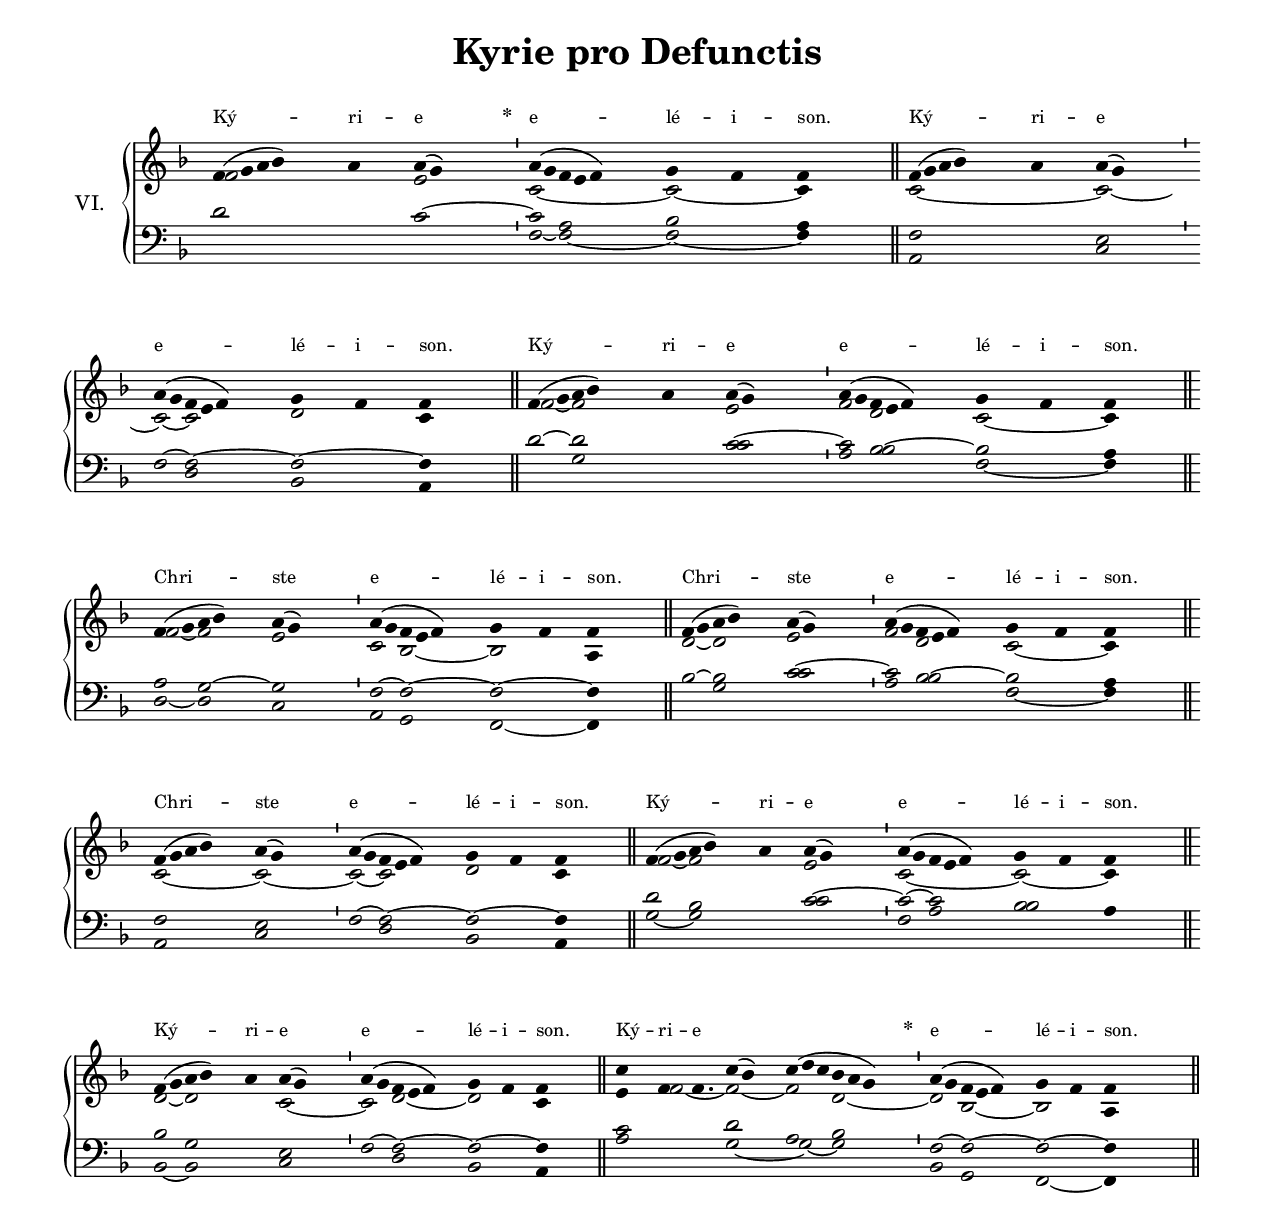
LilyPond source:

\version "2.18"
\include "gregorian.ly"
\include "noh2.ily"

%Page reference: page v.164
%(volume.page)

global = {
 \key f \major
 \cadenzaOn 
 \override Glissando #'thickness = #2.0
}

\header {
  title = \markup \center-column {"Kyrie pro Defunctis" \vspace #1 }
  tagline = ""
  composer = ""
}

\paper {
 #(include-special-characters)
  oddHeaderMarkup = \markup \fill-line {
    \line {}
    \center-column {
      \on-the-fly #first-page     " "
      \on-the-fly #not-first-page ""
    }
    \line { \on-the-fly #print-page-number-check-first \fromproperty #'page:page-number-string }
  }
  evenHeaderMarkup = \markup \fill-line {
    \line { \on-the-fly #print-page-number-check-first \fromproperty #'page:page-number-string }
    \center-column { "" }
    \line {}
  }
}

chantText = \lyricmode {
Ký -- ri -- e 
\set stanza = " * " e -- lé -- i -- son. 
Ký -- ri -- e e -- lé -- i -- son. 
Ký -- ri -- e e -- lé -- i -- son. 
Chri -- ste e -- lé -- i -- son. 
Chri -- ste e -- lé -- i -- son. 
Chri -- ste e -- lé -- i -- son. 
Ký -- ri -- e e -- lé -- i -- son. 
Ký -- ri -- e e -- lé -- i -- son. 
Ký -- ri -- e _ _ 
\set stanza = " * " e -- lé -- i -- son.
}

chantMusic = \relative f' {
\tieDown   
f4( g a bes) a a( g) \divisioMinima
a( g f e f) g f f \finalis
f4( g a bes) a a( g) \divisioMinima \forceBreak
a( g f e f) g f f \finalis
f4( g a bes) a a( g) \divisioMinima
a( g f e f) g f f \finalis \forceBreak
f( g a bes) a( g) \divisioMinima
a( g f e f) g f f \finalis
f( g a bes) a( g) \divisioMinima
a( g f e f) g f f \finalis \forceBreak
f( g a bes) a( g) \divisioMinima
a( g f e f) g f f \finalis
f( g a bes) a a( g) \divisioMinima
a( g f e f) g f f \finalis \forceBreak
f( g a bes) a a( g) \divisioMinima
a( g f e f) g f f \finalis
c' f, f4. c'4( bes) c( d c bes a g) \divisioMinima
a( g f e f) g f f \finalis
}

altoMusic = \relative f' {
  f2*5/2 e2 c2*5/2~ c2~ c4
  c2*5/2~ c2~ c~ c2*3/2 d2 c4
  f2~ f2*3/2 e2
  f2 d2*3/2 c2~ c4
  f2~ f e
  c2 bes2*3/2~ bes2 a4
  d2~ d e
  f d2*3/2 c2~ c4
  c2*2~ c2~ c~ c2*3/2 d2 c4
  f2~ f2*3/2 e2 c2*5/2~ c2~ c4
  d2~ d2*3/2 c2~ c2 d2*3/2~ d2 c4
  e4 f2*5/4~ f2~ f2*3/2 d~ d2 bes2*3/2~ bes2 a4
}

tenorMusic = \relative d' {
  d2*5/2 c2~ \divisioMinima
  c a2*3/2 bes2 a4 \finalis
  f2*5/2 e2 \divisioMinima
  f2~ f2*3/2~ f2~ f4 \finalis
  d'2~ d2*3/2 c2~ \divisioMinima
  c2 bes2*3/2~ bes2 a4 \finalis
  a2 g~ g \divisioMinima
  f~ f2*3/2~ f2~ f4 \finalis
  bes2~ bes c~ \divisioMinima
  c2 bes2*3/2~ bes2 a4 \finalis
  f2*2 e2 \divisioMinima
  f2~ f2*3/2~ f2~ f4 \finalis
  d'2 bes2*3/2 c2~ \divisioMinima
  c2~ c2*3/2 bes2 a4 \finalis
  bes2 g2*3/2 e2 \divisioMinima
  f2~ f2*3/2~ f2~ f4 \finalis
  c'2*7/4 d2 a2*3/2 bes \divisioMinima
  f2~ f2*3/2~ f2~ f4 \finalis
}

bassMusic = \relative f {
  s4*7 f2~ f2*3/2~ f2~ f4
  a,2*5/2 c2 s2 d2*3/2 bes2 a4
  s2 g'2*3/2 \shiftRight c2 a2 \shiftRight bes2*3/2 f2~ f4
  d2~ d c a g2*3/2 f2~ f4
  s2 g'2 \shiftRight c2 a2 \shiftRight bes2*3/2 f2~ f4
  a,2*2 c2 s2 d2*3/2 bes2 a4
  g'2~ g2*3/2 \shiftRight c2 f,2 a2*3/2 \shiftRight bes2 s4
  bes,2~ bes2*3/2 c2 s2 d2*3/2 bes2 a4
  a'2*7/4 g2~ g2*3/2~ g bes,2 g2*3/2 f2~ f4
}

voiceLines = {
\voiceLineStyle
}

\score{
  <<
    \new Lyrics
    \context Lyrics {
    } 
    \new GrandStaff <<
      \set GrandStaff.autoBeaming = ##f
      \set GrandStaff.instrumentName = \markup \center-column {
        "VI."
      }
      \new Staff = up <<
        \new Voice = "chant" {
          \voiceOne \global \chantMusic
        }
        \new Voice {
          \voiceTwo \global \altoMusic
        }
      >>

      \new Staff = down <<
        \clef bass
        \new Voice {
          \voiceOne \global \tenorMusic
        }
        \new Voice {
          \voiceTwo \global \bassMusic
        }
	\new Voice {
        \voiceThree \global \voiceLines
        }
      >>
    >>
    \context Lyrics {
      \lyricsto chant {
      \chantText
    }
    }
  >>
  \layout{
  }
  
}
